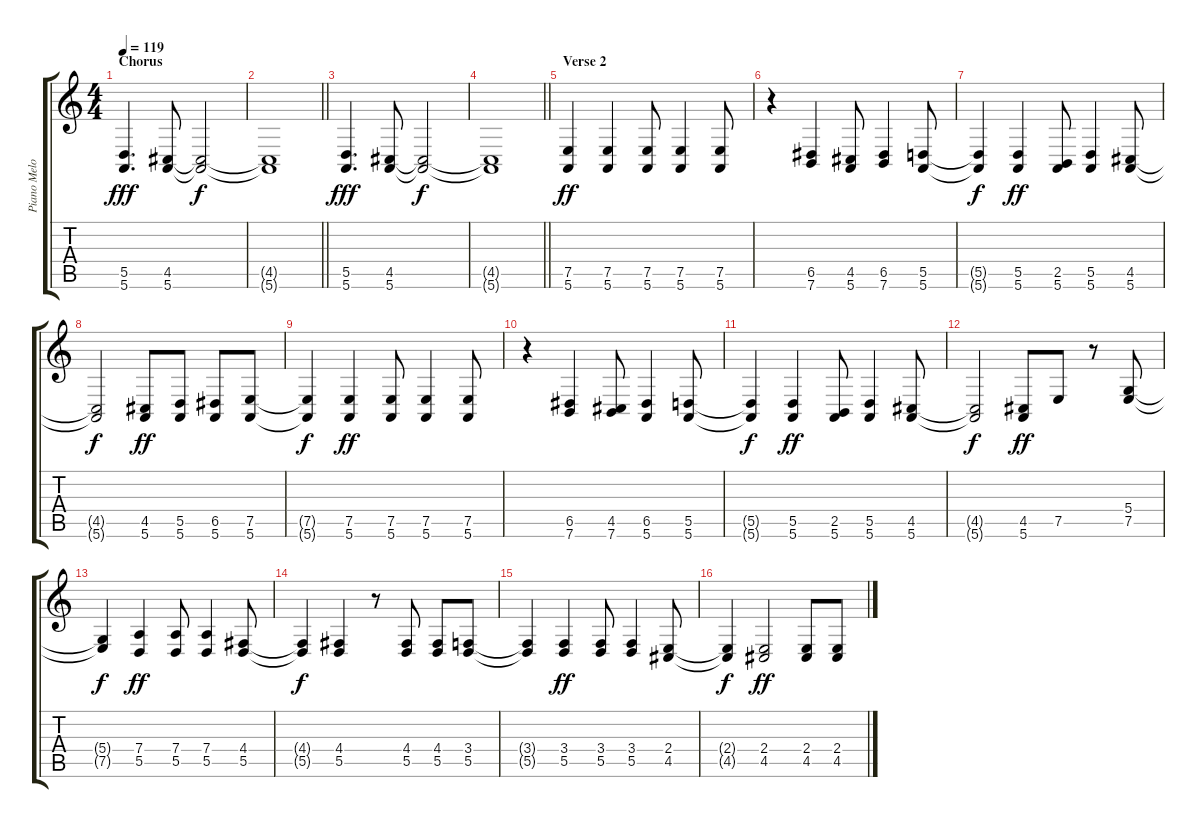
\track ("Piano Melody (Paul McCartney)" "Piano Melo") {instrument acousticgrandpiano}
\staff {score tabs}
\tuning (E4 B3 G3 D3 A2 E2) {hide}
\ts (4 4)
\section ("" "Chorus")
\tempo 119
\clef g2
\ks c
(5.5 5.6).4{d dy fff} (4.5 5.6).8 (4.5{t} 5.6{t}).2{dy f} |
\barLineRight lightlight
(4.5{t} 5.6{t}).1 |
(5.5 5.6).4{d dy fff} (4.5 5.6).8 (4.5{t} 5.6{t}).2{dy f} |
\barLineRight lightlight
(4.5{t} 5.6{t}).1 |
\section ("" "Verse 2")
(7.5 5.6).4{dy ff} (7.5 5.6).4 (7.5 5.6).8 (7.5 5.6).4 (7.5 5.6).8 |
r.4 (6.5 7.6).4 (4.5 5.6).8 (6.5 7.6).4 (5.5 5.6).8 |
(5.5{t} 5.6{t}).4{dy f} (5.5 5.6).4{dy ff} (2.5 5.6).8 (5.5 5.6).4 (4.5 5.6).8 |
(4.5{t} 5.6{t}).2{dy f} (4.5 5.6).8{dy ff} (5.5 5.6).8 (6.5 5.6).8 (7.5 5.6).8 |
(7.5{t} 5.6{t}).4{dy f} (7.5 5.6).4{dy ff} (7.5 5.6).8 (7.5 5.6).4 (7.5 5.6).8 |
r.4 (6.5 7.6).4 (4.5 7.6).8 (6.5 5.6).4 (5.5 5.6).8 |
(5.5{t} 5.6{t}).4{dy f} (5.5 5.6).4{dy ff} (2.5 5.6).8 (5.5 5.6).4 (4.5 5.6).8 |
(4.5{t} 5.6{t}).2{dy f} (4.5 5.6).8{dy ff} 7.5.8 r.8 (5.4 7.5).8 |
(5.4{t} 7.5{t}).4{dy f} (7.4 5.5).4{dy ff} (7.4 5.5).8 (7.4 5.5).4 (4.4 5.5).8 |
(4.4{t} 5.5{t}).4{dy f} (4.4 5.5).4 r.8 (4.4 5.5).8 (4.4 5.5).8 (3.4 5.5).8 |
(3.4{t} 5.5{t}).4 (3.4 5.5).4{dy ff} (3.4 5.5).8 (3.4 5.5).4 (2.4 4.5).8 |
(2.4{t} 4.5{t}).4{dy f} (2.4 4.5).2{dy ff} (2.4 4.5).8 (2.4 4.5).8
